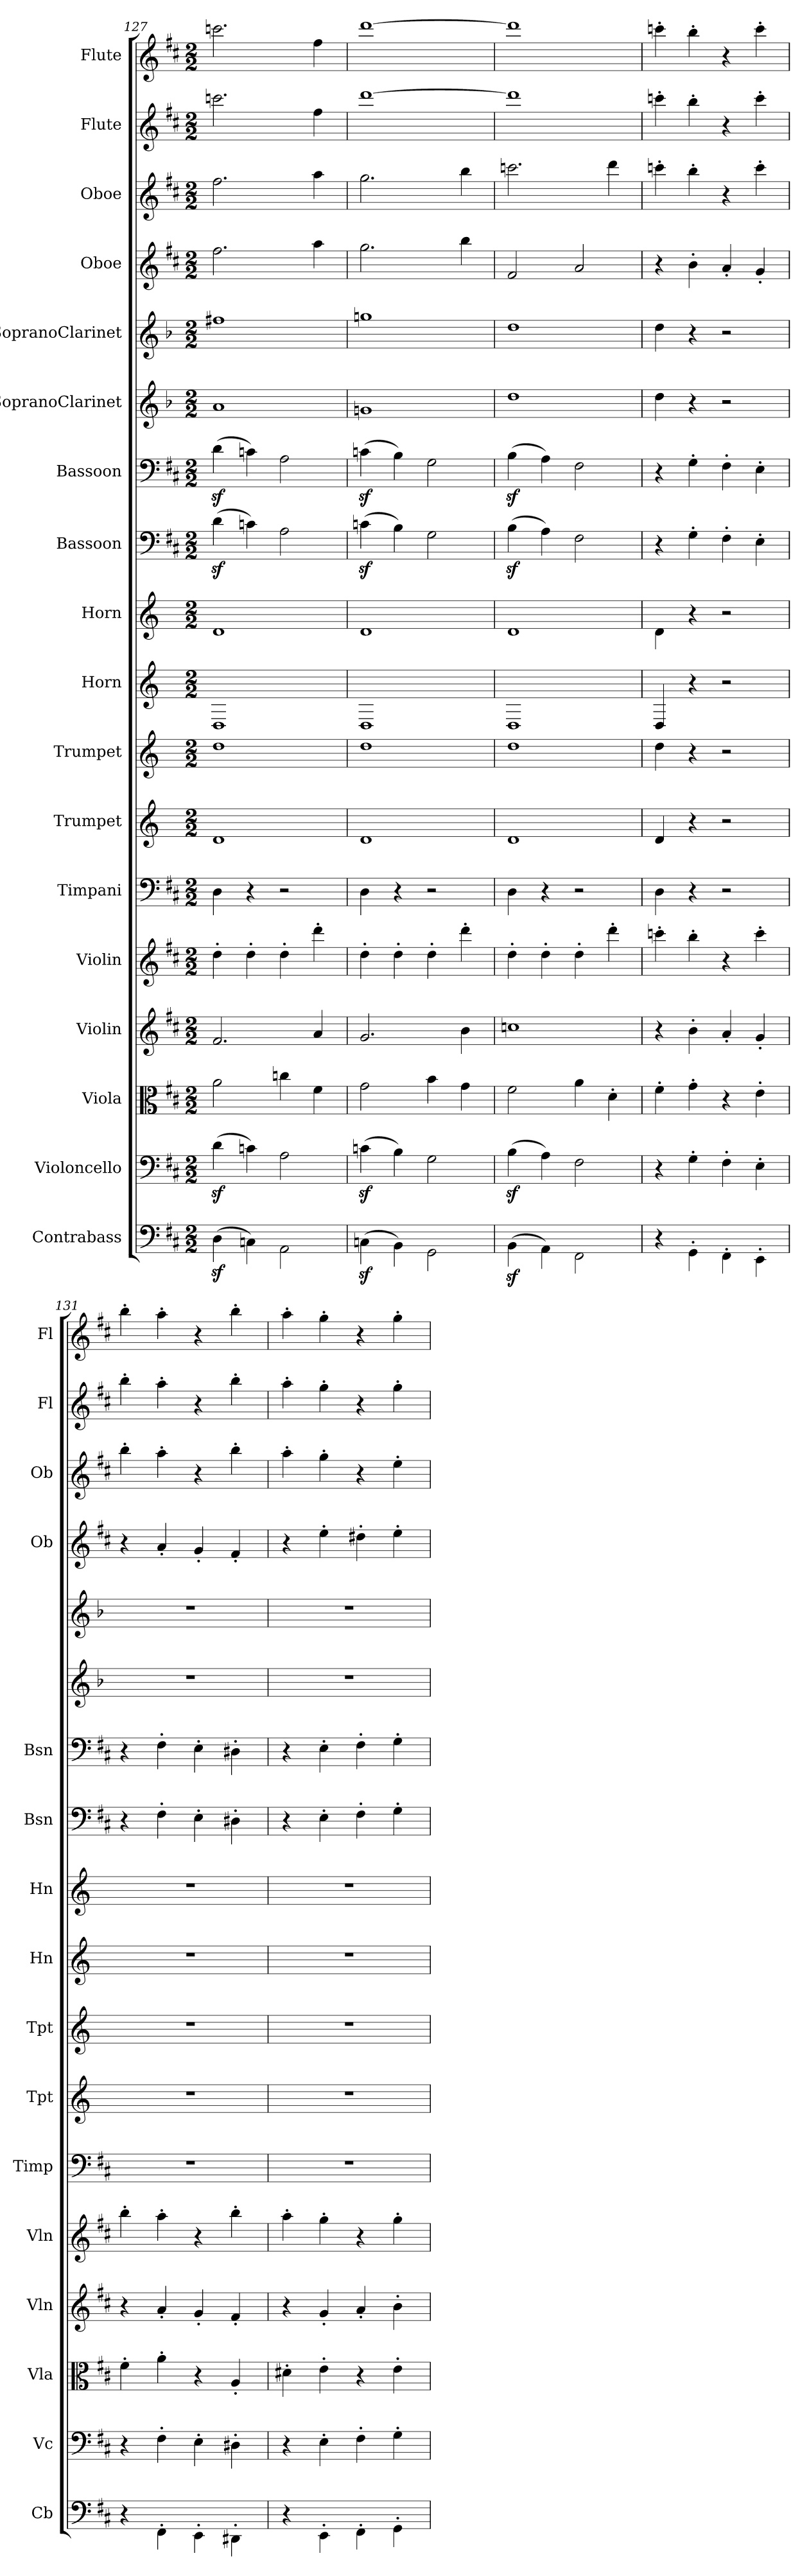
**kern	**kern	**kern	**kern	**kern	**kern	**kern	**kern	**kern	**kern	**kern	**kern	**kern	**kern	**kern	**kern	**kern	**kern
*part18	*part17	*part16	*part15	*part14	*part13	*part12	*part11	*part10	*part9	*part8	*part7	*part6	*part5	*part4	*part3	*part2	*part1
*staff18	*staff17	*staff16	*staff15	*staff14	*staff13	*staff12	*staff11	*staff10	*staff9	*staff8	*staff7	*staff6	*staff5	*staff4	*staff3	*staff2	*staff1
*I"Contrabass	*I"Violoncello	*I"Viola	*I"Violin	*I"Violin	*I"Timpani	*I"Trumpet	*I"Trumpet	*I"Horn	*I"Horn	*I"Bassoon	*I"Bassoon	*I"SopranoClarinet	*I"SopranoClarinet	*I"Oboe	*I"Oboe	*I"Flute	*I"Flute
*I'Cb	*I'Vc	*I'Vla	*I'Vln	*I'Vln	*I'Timp	*I'Tpt	*I'Tpt	*I'Hn	*I'Hn	*I'Bsn	*I'Bsn	*	*	*I'Ob	*I'Ob	*I'Fl	*I'Fl
*clefF4	*clefF4	*clefC3	*clefG2	*clefG2	*clefF4	*clefG2	*clefG2	*clefG2	*clefG2	*clefF4	*clefF4	*clefG2	*clefG2	*clefG2	*clefG2	*clefG2	*clefG2
*k[f#c#]	*k[f#c#]	*k[f#c#]	*k[f#c#]	*k[f#c#]	*k[f#c#]	*k[]	*k[]	*k[]	*k[]	*k[f#c#]	*k[f#c#]	*k[b-]	*k[b-]	*k[f#c#]	*k[f#c#]	*k[f#c#]	*k[f#c#]
*M2/2	*M2/2	*M2/2	*M2/2	*M2/2	*M2/2	*M2/2	*M2/2	*M2/2	*M2/2	*M2/2	*M2/2	*M2/2	*M2/2	*M2/2	*M2/2	*M2/2	*M2/2
=127	=127	=127	=127	=127	=127	=127	=127	=127	=127	=127	=127	=127	=127	=127	=127	=127	=127
(4Dz\	(4dz\	2a\	2.f#/	4dd'\	4D\	1d/	1dd\	1D/	1d\	(4dz\	(4dz\	1a\	1ff#X\	2.ff#\	2.ff#\	2.cccn\	2.cccn\
4Cn\)	4cn\)	.	.	4dd'\	4r	.	.	.	.	4cn\)	4cn\)	.	.	.	.	.	.
2AA\	2A\	4ccn\	.	4dd'\	2r	.	.	.	.	2A\	2A\	.	.	.	.	.	.
.	.	4f#\	4a/	4ddd'\	.	.	.	.	.	.	.	.	.	4aa\	4aa\	4ff#\	4ff#\
=128	=128	=128	=128	=128	=128	=128	=128	=128	=128	=128	=128	=128	=128	=128	=128	=128	=128
(4Cnz\	(4cnz\	2g\	2.g/	4dd'\	4D\	1d/	1dd\	1D/	1d\	(4cnz\	(4cnz\	1gn\	1ggn\	2.gg\	2.gg\	[1ddd\	[1ddd\
4BB\)	4B\)	.	.	4dd'\	4r	.	.	.	.	4B\)	4B\)	.	.	.	.	.	.
2GG\	2G\	4b\	.	4dd'\	2r	.	.	.	.	2G\	2G\	.	.	.	.	.	.
.	.	4g\	4b\	4ddd'\	.	.	.	.	.	.	.	.	.	4bb\	4bb\	.	.
=129	=129	=129	=129	=129	=129	=129	=129	=129	=129	=129	=129	=129	=129	=129	=129	=129	=129
(4BBz\	(4Bz\	2f#\	1ccn\	4dd'\	4D\	1d/	1dd\	1D/	1d\	(4Bz\	(4Bz\	1dd\	1dd\	2f#/	2.cccn\	1ddd\]	1ddd\]
4AA\)	4A\)	.	.	4dd'\	4r	.	.	.	.	4A\)	4A\)	.	.	.	.	.	.
2FF#\	2F#\	4a\	.	4dd'\	2r	.	.	.	.	2F#\	2F#\	.	.	2a/	.	.	.
.	.	4d'\	.	4ddd'\	.	.	.	.	.	.	.	.	.	.	4ddd\	.	.
=130	=130	=130	=130	=130	=130	=130	=130	=130	=130	=130	=130	=130	=130	=130	=130	=130	=130
4r	4r	4f#'\	4r	4cccn'\	4D\	4d/	4dd\	4D/	4d\	4r	4r	4dd\	4dd\	4r	4cccn'\	4cccn'\	4cccn'\
4GG'\	4G'\	4g'\	4b'\	4bb'\	4r	4r	4r	4r	4r	4G'\	4G'\	4r	4r	4b'\	4bb'\	4bb'\	4bb'\
4FF#'\	4F#'\	4r	4a'/	4r	2r	2r	2r	2r	2r	4F#'\	4F#'\	2r	2r	4a'/	4r	4r	4r
4EE'\	4E'\	4e'\	4g'/	4ccc'\	.	.	.	.	.	4E'\	4E'\	.	.	4g'/	4ccc'\	4ccc'\	4ccc'\
=131	=131	=131	=131	=131	=131	=131	=131	=131	=131	=131	=131	=131	=131	=131	=131	=131	=131
4r	4r	4f#'\	4r	4bb'\	1r	1r	1r	1r	1r	4r	4r	1r	1r	4r	4bb'\	4bb'\	4bb'\
4FF#'\	4F#'\	4a'\	4a'/	4aa'\	.	.	.	.	.	4F#'\	4F#'\	.	.	4a'/	4aa'\	4aa'\	4aa'\
4EE'\	4E'\	4r	4g'/	4r	.	.	.	.	.	4E'\	4E'\	.	.	4g'/	4r	4r	4r
4DD#X'\	4D#X'\	4A'/	4f#'/	4bb'\	.	.	.	.	.	4D#X'\	4D#X'\	.	.	4f#'/	4bb'\	4bb'\	4bb'\
=132	=132	=132	=132	=132	=132	=132	=132	=132	=132	=132	=132	=132	=132	=132	=132	=132	=132
4r	4r	4d#X'\	4r	4aa'\	1r	1r	1r	1r	1r	4r	4r	1r	1r	4r	4aa'\	4aa'\	4aa'\
4EE'\	4E'\	4e'\	4g'/	4gg'\	.	.	.	.	.	4E'\	4E'\	.	.	4ee'\	4gg'\	4gg'\	4gg'\
4FF#'\	4F#'\	4r	4a'/	4r	.	.	.	.	.	4F#'\	4F#'\	.	.	4dd#X'\	4r	4r	4r
4GG'\	4G'\	4e'\	4b'\	4gg'\	.	.	.	.	.	4G'\	4G'\	.	.	4ee'\	4ee'\	4gg'\	4gg'\
=	=	=	=	=	=	=	=	=	=	=	=	=	=	=	=	=	=
*-	*-	*-	*-	*-	*-	*-	*-	*-	*-	*-	*-	*-	*-	*-	*-	*-	*-
